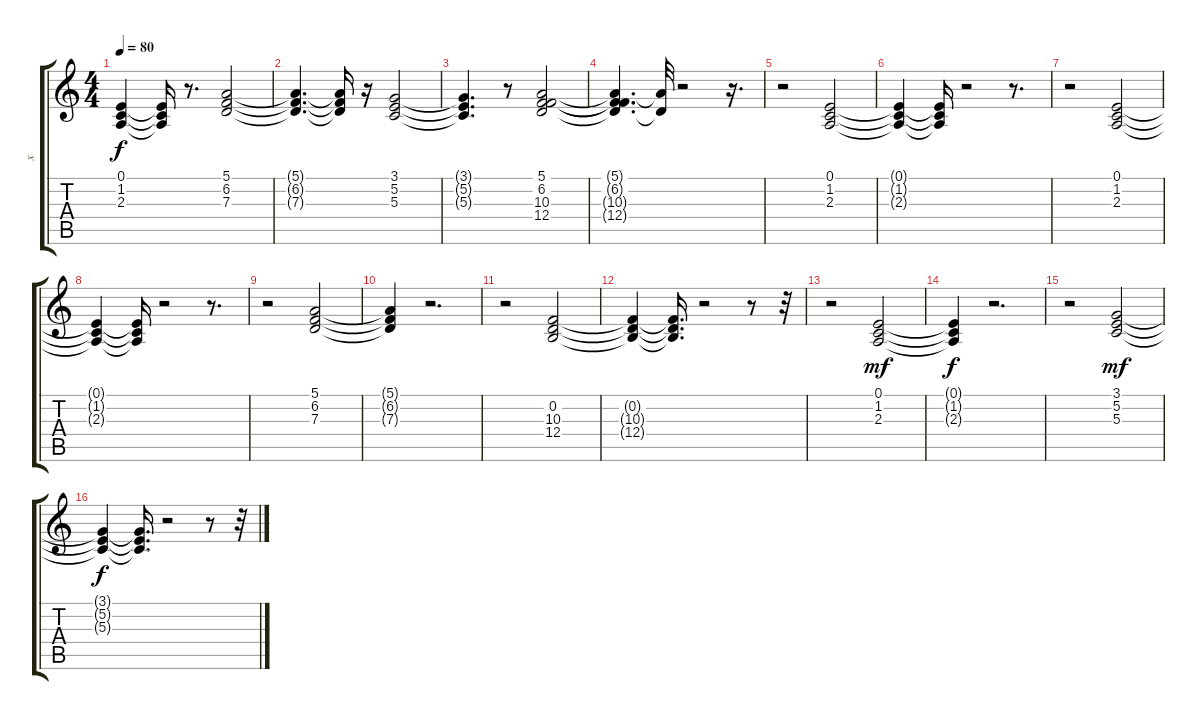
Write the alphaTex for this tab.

\track ("x       " "x       ") {instrument pad6metallic}
\staff {score tabs}
\tuning (E4 B3 G3 D3 A2 E2) {hide}
\ts (4 4)
\tempo 80
\clef g2
\ks c
(0.1{t} 1.2{t} 2.3{t}).4{dy f} (0.1{t} 1.2{t} 2.3{t}).16 r.8{d} (5.1 6.2 7.3).2 |
(5.1{t} 6.2{t} 7.3{t}).4{d} (5.1{t} 6.2{t} 7.3{t}).16 r.16 (3.1 5.2 5.3).2 |
(3.1{t} 5.2{t} 5.3{t}).4{d} r.8 (5.1 6.2 10.3 12.4).2 |
(5.1{t} 6.2{t} 10.3{t} 12.4{t}).4{d} (5.1{t} 12.4{t}).32 r.2 r.16{d} |
r.2 (0.1 1.2 2.3).2 |
(0.1{t} 1.2{t} 2.3{t}).4 (0.1{t} 1.2{t} 2.3{t}).16 r.2 r.8{d} |
r.2 (0.1 1.2 2.3).2 |
(0.1{t} 1.2{t} 2.3{t}).4 (0.1{t} 1.2{t} 2.3{t}).16 r.2 r.8{d} |
r.2 (5.1 6.2 7.3).2 |
(5.1{t} 6.2{t} 7.3{t}).4 r.2{d} |
r.2 (0.2 10.3 12.4).2 |
(0.2{t} 10.3{t} 12.4{t}).4 (0.2{t} 10.3{t} 12.4{t}).16{d} r.2 r.8 r.32 |
r.2 (0.1 1.2 2.3).2{dy mf} |
(0.1{t} 1.2{t} 2.3{t}).4{dy f} r.2{d} |
r.2 (3.1 5.2 5.3).2{dy mf} |
(3.1{t} 5.2{t} 5.3{t}).4{dy f} (3.1{t} 5.2{t} 5.3{t}).16{d} r.2 r.8 r.32
